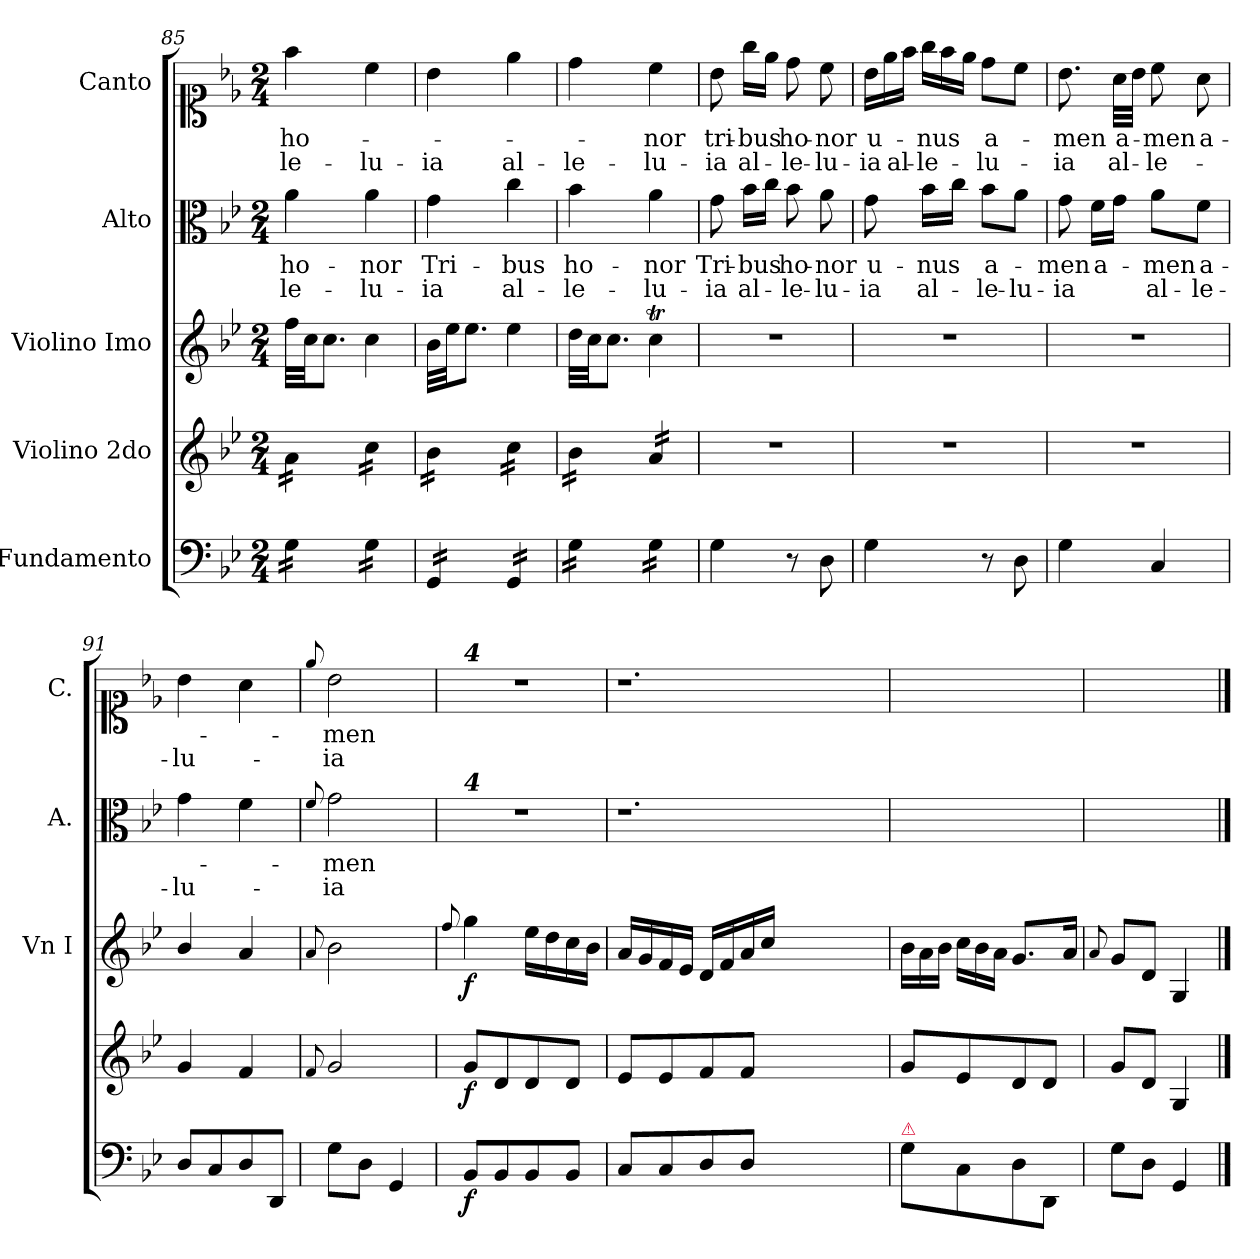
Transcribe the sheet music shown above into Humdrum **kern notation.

**kern	**dynam	**kern	**dynam	**kern	**dynam	**kern	**text	**text	**kern	**text	**text
*part5	*part5	*part4	*part4	*part3	*part3	*part2	*part2	*part2	*part1	*part1	*part1
*staff5	*staff5	*staff4	*staff4	*staff3	*staff3	*staff2	*staff2	*staff2	*staff1	*staff1	*staff1
*I"Fundamento	*	*I"Violino 2do	*	*I"Violino Imo	*	*I"Alto	*	*	*I"Canto	*	*
*	*	*	*	*I'Vn I	*	*I'A.	*	*	*I'C.	*	*
*clefF4	*	*clefG2	*	*clefG2	*	*clefC3	*	*	*clefC1	*	*
*k[b-e-]	*	*k[b-e-]	*	*k[b-e-]	*	*k[b-e-]	*	*	*k[b-e-]	*	*
*M2/4	*	*M2/4	*	*M2/4	*	*M2/4	*	*	*M2/4	*	*
=85	=85	=85	=85	=85	=85	=85	=85	=85	=85	=85	=85
*tremolo	*	*	*	*	*	*	*	*	*	*	*
*	*	*tremolo	*	*	*	*	*	*	*	*	*
16G\LL	.	16a\LL	.	32ff\LLL	.	4a\	ho-	-le-	4ff\	ho-	-le-
.	.	.	.	32cc\JJ	.	.	.	.	.	.	.
16G\	.	16a\	.	8.cc\J	.	.	.	.	.	.	.
16G\	.	16a\	.	.	.	.	.	.	.	.	.
16G\JJ	.	16a\JJ	.	.	.	.	.	.	.	.	.
16G\LL	.	16cc\LL	.	4cc\	.	4a\	-nor	-lu-	4cc\	.	-lu-
16G\	.	16cc\	.	.	.	.	.	.	.	.	.
16G\	.	16cc\	.	.	.	.	.	.	.	.	.
16G\JJ	.	16cc\JJ	.	.	.	.	.	.	.	.	.
=86	=86	=86	=86	=86	=86	=86	=86	=86	=86	=86	=86
!	!	!	!	!	!	!	!LO:LY:i	!	!	!	!
16GG/LL	.	16b-\LL	.	32b-\LLL	.	4g\	Tri-	-ia	4b-\	.	-ia
.	.	.	.	32ee-\JJ	.	.	.	.	.	.	.
16GG/	.	16b-\	.	8.ee-\J	.	.	.	.	.	.	.
16GG/	.	16b-\	.	.	.	.	.	.	.	.	.
16GG/JJ	.	16b-\JJ	.	.	.	.	.	.	.	.	.
!	!	!	!	!	!	!	!LO:LY:i	!	!	!	!
16GG/LL	.	16cc\LL	.	4ee-\	.	4cc\	-bus	al-	4ee-\	.	al-
16GG/	.	16cc\	.	.	.	.	.	.	.	.	.
16GG/	.	16cc\	.	.	.	.	.	.	.	.	.
16GG/JJ	.	16cc\JJ	.	.	.	.	.	.	.	.	.
=87	=87	=87	=87	=87	=87	=87	=87	=87	=87	=87	=87
!	!	!	!	!	!	!	!LO:LY:i	!	!	!	!
16G\LL	.	16b-\LL	.	32dd\LLL	.	4b-\	ho-	-le-	4dd\	.	-le-
.	.	.	.	32cc\JJ	.	.	.	.	.	.	.
16G\	.	16b-\	.	8.cc\J	.	.	.	.	.	.	.
16G\	.	16b-\	.	.	.	.	.	.	.	.	.
16G\JJ	.	16b-\JJ	.	.	.	.	.	.	.	.	.
!	!	!	!	!	!	!	!LO:LY:i	!	!	!	!
16G\LL	.	16a/LL	.	4ccT\	.	4a\	-nor	-lu-	4cc\	-nor	-lu-
16G\	.	16a/	.	.	.	.	.	.	.	.	.
16G\	.	16a/	.	.	.	.	.	.	.	.	.
16G\JJ	.	16a/JJ	.	.	.	.	.	.	.	.	.
*	*	*Xtremolo	*	*	*	*	*	*	*	*	*
*Xtremolo	*	*	*	*	*	*	*	*	*	*	*
=88	=88	=88	=88	=88	=88	=88	=88	=88	=88	=88	=88
4G\	.	2r	.	2r	.	8g\	Tri-	-ia	8b-\	tri-	-ia
.	.	.	.	.	.	16b-\LL	bus	al-	16gg\LL	-bus	al-
.	.	.	.	.	.	16cc\JJ	.	.	16ee-\JJ	.	.
8r	.	.	.	.	.	8b-\	ho-	-le-	8dd\	ho-	-le-
8D\	.	.	.	.	.	8a\	-nor	-lu-	8cc\	-nor	-lu-
=89	=89	=89	=89	=89	=89	=89	=89	=89	=89	=89	=89
*	*	*	*	*	*	*	*	*	*Xtuplet	*	*
4G\	.	2r	.	2r	.	8g\	u-	-ia	24b-\LL	u-	-ia
.	.	.	.	.	.	.	.	.	24ee-\	.	.
.	.	.	.	.	.	.	.	.	24ff\JJ	.	al-
.	.	.	.	.	.	16b-\LL	-nus	al-	24gg\LL	-nus	-le-
.	.	.	.	.	.	.	.	.	24ff\	.	.
.	.	.	.	.	.	16cc\JJ	.	.	.	.	.
.	.	.	.	.	.	.	.	.	24ee-\JJ	.	.
8r	.	.	.	.	.	8b-\L	a-	-le-	8dd\L	a-	-lu-
8D\	.	.	.	.	.	8a\J	.	-lu-	8cc\J	.	.
=90	=90	=90	=90	=90	=90	=90	=90	=90	=90	=90	=90
4G\	.	2r	.	2r	.	8g\	-men	-ia	8.b-\	-men	-ia
.	.	.	.	.	.	16f\LL	a-	.	.	.	.
.	.	.	.	.	.	16g\JJ	.	.	32a\LLL	a-	al-
.	.	.	.	.	.	.	.	.	32b-\JJJ	.	.
4C/	.	.	.	.	.	8a\L	-men	al-	8cc\	-men	-le-
.	.	.	.	.	.	8f\J	a-	-le-	8a\	a-	.
=91	=91	=91	=91	=91	=91	=91	=91	=91	=91	=91	=91
8D/L	.	4g/	.	4b-/	.	4g\	.	-lu-	4b-\	.	-lu-
8C/	.	.	.	.	.	.	.	.	.	.	.
8D/	.	4f/	.	4a/	.	4f\	.	.	4a\	.	.
8DD/J	.	.	.	.	.	.	.	.	.	.	.
=92	=92	=92	=92	=92	=92	=92	=92	=92	=92	=92	=92
.	.	8qqf/	.	8qqa/	.	8qqf/	.	.	8qqee-/	.	.
8G\L	.	2g/	.	2b-\	.	2g\	-men	-ia	2b-\	-men	-ia
8D\J	.	.	.	.	.	.	.	.	.	.	.
4GG/	.	.	.	.	.	.	.	.	.	.	.
=93	=93	=93	=93	=93	=93	=93	=93	=93	=93	=93	=93
.	.	.	.	8qqff/	.	.	.	.	.	.	.
!	!	!	!	!	!	!	!	!	!LO:TX:a:Bi:t=4	!	!
!	!	!	!	!	!	!LO:TX:a:Bi:t=4	!	!	!	!	!
!	!LO:DY:b	!	!LO:DY:b	!	!LO:DY:b	!	!	!	!	!	!
8BB-/L	f	8g/L	f	4gg\	f	2r	.	.	2r	.	.
8BB-/	.	8d/	.	.	.	.	.	.	.	.	.
8BB-/	.	8d/	.	16ee-\LL	.	.	.	.	.	.	.
.	.	.	.	16dd\	.	.	.	.	.	.	.
8BB-/J	.	8d/J	.	16cc\	.	.	.	.	.	.	.
.	.	.	.	16b-\JJ	.	.	.	.	.	.	.
=94	=94	=94	=94	=94	=94	=94	=94	=94	=94	=94	=94
8C/L	.	8e-/L	.	16a/LL	.	1.r	.	.	1.r	.	.
.	.	.	.	16g/	.	.	.	.	.	.	.
8C/	.	8e-/	.	16f/	.	.	.	.	.	.	.
.	.	.	.	16e-/JJ	.	.	.	.	.	.	.
8D/	.	8f/	.	16d/LL	.	.	.	.	.	.	.
.	.	.	.	16f/	.	.	.	.	.	.	.
8D/J	.	8f/J	.	16a/	.	.	.	.	.	.	.
.	.	.	.	16cc/JJ	.	.	.	.	.	.	.
1ryy	.	1ryy	.	1ryy	.	.	.	.	.	.	.
=95	=95	=95	=95	=95	=95	=95	=95	=95	=95	=95	=95
*	*	*	*	*Xtuplet	*	*	*	*	*	*	*
!LO:TX:a:color=crimson:t=⚠	!	!	!	!	!	!	!	!	!	!	!
8G\L	.	8g/L	.	24b-\LL	.	2ryy	.	.	2ryy	.	.
.	.	.	.	24a\	.	.	.	.	.	.	.
.	.	.	.	24b-\JJ	.	.	.	.	.	.	.
8C\	.	8e-/	.	24cc\LL	.	.	.	.	.	.	.
.	.	.	.	24b-\	.	.	.	.	.	.	.
.	.	.	.	24a\JJ	.	.	.	.	.	.	.
8D\	.	8d/	.	8.g/L	.	.	.	.	.	.	.
8DD/J	.	8d/J	.	.	.	.	.	.	.	.	.
.	.	.	.	16a/Jk	.	.	.	.	.	.	.
=96	=96	=96	=96	=96	=96	=96	=96	=96	=96	=96	=96
.	.	.	.	8qqa/	.	.	.	.	.	.	.
8G\L	.	8g/L	.	8g/L	.	2ryy	.	.	2ryy	.	.
8D\J	.	8d/J	.	8d/J	.	.	.	.	.	.	.
4GG/	.	4G/	.	4G/	.	.	.	.	.	.	.
==	==	==	==	==	==	==	==	==	==	==	==
*-	*-	*-	*-	*-	*-	*-	*-	*-	*-	*-	*-
